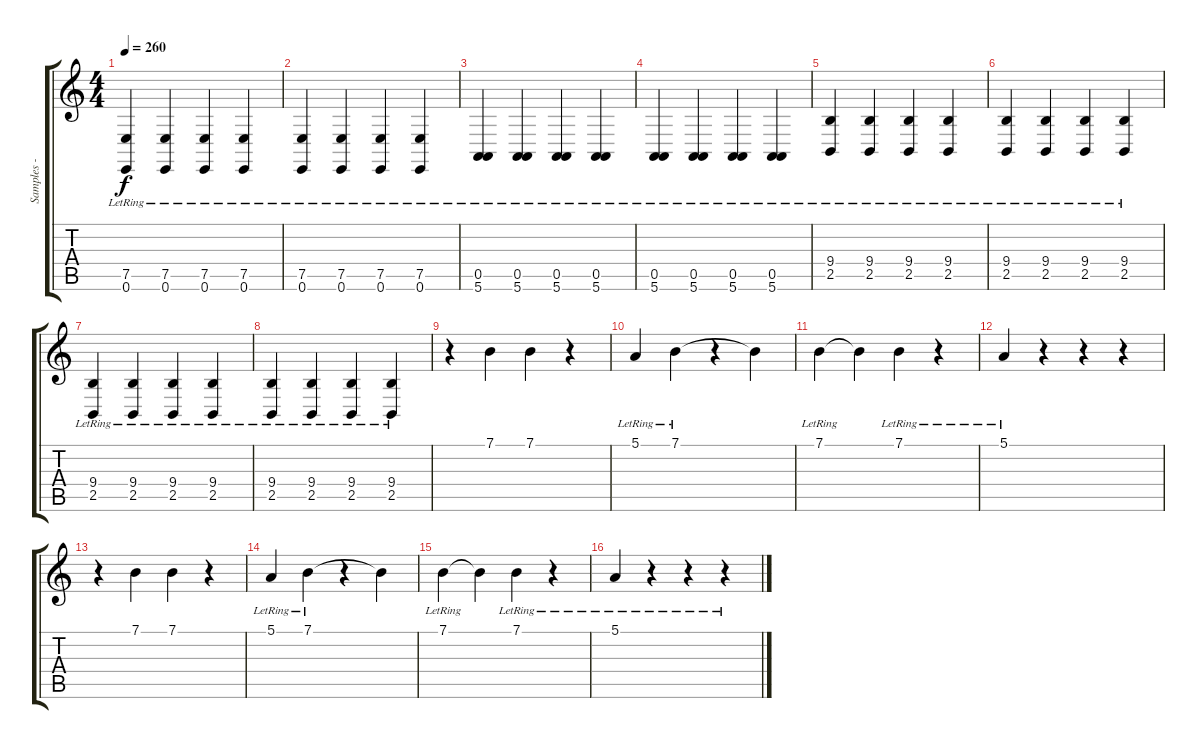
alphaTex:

\track ("Samples - Re'a Mochiach" "Samples - ") {instrument honkytonkpiano}
\staff {score tabs}
\tuning (E4 B3 G3 D3 A2 E2) {hide}
\ts (4 4)
\tempo 260
\clef g2
\ks c
(7.5{lr} 0.6{lr}).4{dy f} (7.5{lr} 0.6{lr}).4 (7.5{lr} 0.6{lr}).4 (7.5{lr} 0.6{lr}).4 |
(7.5{lr} 0.6{lr}).4 (7.5{lr} 0.6{lr}).4 (7.5{lr} 0.6{lr}).4 (7.5{lr} 0.6{lr}).4 |
(0.5{lr} 5.6{lr}).4 (0.5{lr} 5.6{lr}).4 (0.5{lr} 5.6{lr}).4 (0.5{lr} 5.6{lr}).4 |
(0.5{lr} 5.6{lr}).4 (0.5{lr} 5.6{lr}).4 (0.5{lr} 5.6{lr}).4 (0.5{lr} 5.6{lr}).4 |
(9.4{lr} 2.5{lr}).4 (9.4{lr} 2.5{lr}).4 (9.4{lr} 2.5{lr}).4 (9.4{lr} 2.5{lr}).4 |
(9.4{lr} 2.5{lr}).4 (9.4{lr} 2.5{lr}).4 (9.4{lr} 2.5{lr}).4 (9.4{lr} 2.5{lr}).4 |
(9.4{lr} 2.5{lr}).4 (9.4{lr} 2.5{lr}).4 (9.4{lr} 2.5{lr}).4 (9.4{lr} 2.5{lr}).4 |
(9.4{lr} 2.5{lr}).4 (9.4{lr} 2.5{lr}).4 (9.4{lr} 2.5{lr}).4 (9.4{lr} 2.5{lr}).4 |
r.4 7.1.4 7.1.4 r.4 |
5.1{lr}.4 7.1{lr}.4 r.4 7.1{t}.4 |
7.1{lr}.4 7.1{t}.4 7.1{lr}.4 r.4 |
5.1{lr}.4 r.4 r.4 r.4 |
r.4 7.1.4 7.1.4 r.4 |
5.1{lr}.4 7.1{lr}.4 r.4 7.1{t}.4 |
7.1{lr}.4 7.1{t}.4 7.1{lr}.4 r.4 |
5.1{lr}.4 r.4 r.4 r.4
